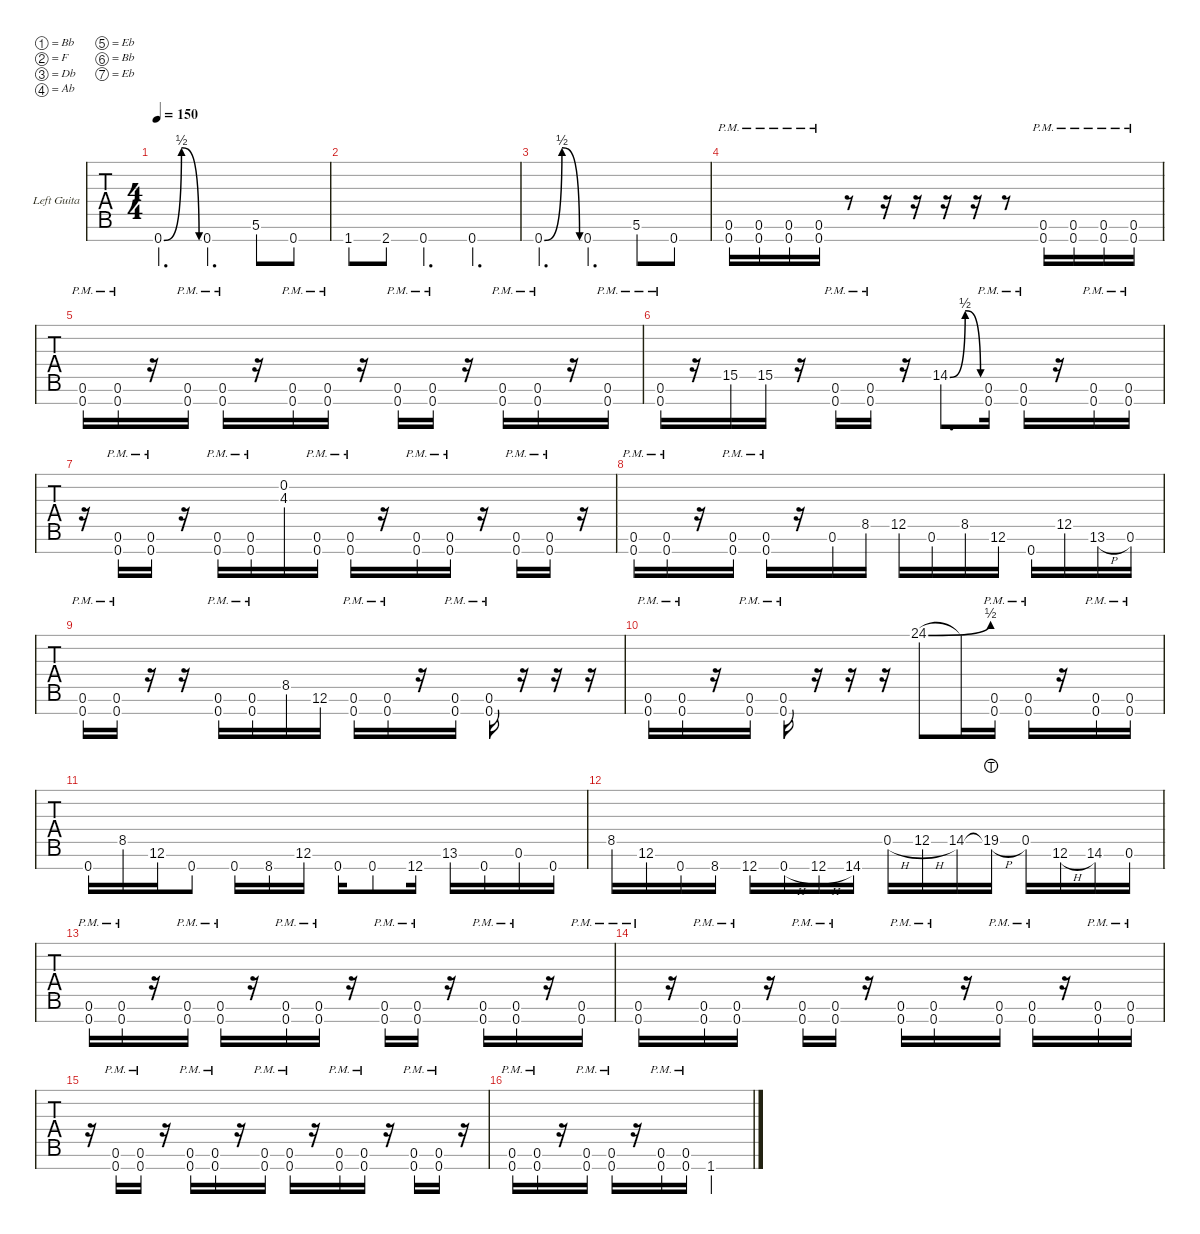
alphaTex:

\defaultSystemsLayout 4
\hideDynamics
\bracketExtendMode nobrackets
\firstSystemTrackNameOrientation horizontal
\track ("Left Guitar" "Left Guita") {instrument distortionguitar}
\staff {tabs}
\tuning (Bb3 F3 Db3 Ab2 Eb2 Bb1 Eb1)
\ts (4 4)
\tempo 150
\clef g2
\ks c
0.7{be (bendrelease 0 0 8.4 2 20.4 2 30 0) acc #}.4{d dy mf} 0.7{acc #}.4{d} 5.6{acc #}.8 0.7{acc #}.8 |
1.7.8 2.7.8 0.7{acc #}.4{d} 0.7{acc #}.4{d} |
0.7{be (bendrelease 0 0 8.4 2 20.4 2 30 0) acc #}.4{d} 0.7{acc #}.4{d} 5.6{acc #}.8 0.7{acc #}.8 |
(0.7{pm acc #} 0.6{pm acc #}).16 (0.7{pm acc #} 0.6{pm acc #}).16 (0.7{pm acc #} 0.6{pm acc #}).16 (0.7{pm acc #} 0.6{pm acc #}).16 r.8 r.16 r.16 r.16 r.16 r.8 (0.7{pm acc #} 0.6{pm acc #}).16 (0.7{pm acc #} 0.6{pm acc #}).16 (0.7{pm acc #} 0.6{pm acc #}).16 (0.7{pm acc #} 0.6{pm acc #}).16 |
(0.7{pm acc #} 0.6{pm acc #}).16 (0.7{pm acc #} 0.6{pm acc #}).16 r.16 (0.7{pm acc #} 0.6{pm acc #}).16 (0.7{pm acc #} 0.6{pm acc #}).16 r.16 (0.7{pm acc #} 0.6{pm acc #}).16 (0.7{pm acc #} 0.6{pm acc #}).16 r.16 (0.7{pm acc #} 0.6{pm acc #}).16 (0.7{pm acc #} 0.6{pm acc #}).16 r.16 (0.7{pm acc #} 0.6{pm acc #}).16 (0.7{pm acc #} 0.6{pm acc #}).16 r.16 (0.7{pm acc #} 0.6{pm acc #}).16 |
(0.7{pm acc #} 0.6{pm acc #}).16 r.16 15.5{acc #}.16 15.5{acc #}.16 r.16 (0.7{pm acc #} 0.6{pm acc #}).16 (0.7{pm acc #} 0.6{pm acc #}).16 r.16 14.5{be (bendrelease 0 0 9.6 2 20.4 2 30 0)}.8{d} (0.6{pm acc #} 0.7{pm acc #}).16 (0.7{pm acc #} 0.6{pm acc #}).16 r.16 (0.7{pm acc #} 0.6{pm acc #}).16 (0.6{pm acc #} 0.7{pm acc #}).16 |
r.16 (0.7{pm acc #} 0.6{pm acc #}).16 (0.7{pm acc #} 0.6{pm acc #}).16 r.16 (0.7{pm acc #} 0.6{pm acc #}).16 (0.7{pm acc #} 0.6{pm acc #}).16 (0.2 4.3).16 (0.7{pm acc #} 0.6{pm acc #}).16 (0.7{pm acc #} 0.6{pm acc #}).16 r.16 (0.7{pm acc #} 0.6{pm acc #}).16 (0.7{pm acc #} 0.6{pm acc #}).16 r.16 (0.7{pm acc #} 0.6{pm acc #}).16 (0.7{pm acc #} 0.6{pm acc #}).16 r.16 |
(0.7{pm acc #} 0.6{pm acc #}).16 (0.7{pm acc #} 0.6{pm acc #}).16 r.16 (0.7{pm acc #} 0.6{pm acc #}).16 (0.7{pm acc #} 0.6{pm acc #}).16 r.16 0.6{acc #}.16 8.5.16 12.5{acc #}.16 0.6{acc #}.16 8.5.16 12.6{acc #}.16 0.7{acc #}.16 12.5{acc #}.16 13.6{h}.16 0.6{acc #}.16 |
(0.7{pm acc #} 0.6{pm acc #}).16 (0.7{pm acc #} 0.6{pm acc #}).16 r.16 r.16 (0.7{pm acc #} 0.6{pm acc #}).16 (0.7{pm acc #} 0.6{pm acc #}).16 8.5.16 12.6{acc #}.16 (0.7{pm acc #} 0.6{pm acc #}).16 (0.7{pm acc #} 0.6{pm acc #}).16 r.16 (0.7{pm acc #} 0.6{pm acc #}).16 (0.7{pm acc #} 0.6{pm acc #}).16 r.16 r.16 r.16 |
(0.7{pm acc #} 0.6{pm acc #}).16 (0.7{pm acc #} 0.6{pm acc #}).16 r.16 (0.7{pm acc #} 0.6{pm acc #}).16 (0.7{pm acc #} 0.6{pm acc #}).16 r.16 r.16 r.16 24.1{be (bend 44.4 0 59.4 2) acc #}.8 24.1{t}.16 (0.7{pm acc #} 0.6{pm acc #}).16 (0.7{pm acc #} 0.6{pm acc #}).16 r.16 (0.7{pm acc #} 0.6{pm acc #}).16 (0.6{pm acc #} 0.7{pm acc #}).16 |
0.7{acc #}.16 8.5.16 12.6{acc #}.16 0.7{acc #}.8 0.7{acc #}.16 8.7.16 12.6{acc #}.16 0.7{acc #}.16 0.7{acc #}.8 12.7{acc #}.16 13.6.16 0.7{acc #}.16 0.6{acc #}.16 0.7{acc #}.16 |
8.5.16 12.6{acc #}.16 0.7{acc #}.16 8.7.16 12.7{acc #}.16 0.7{h acc #}.16 12.7{h acc #}.16 14.7.16 0.5{h acc #}.16 12.5{h acc #}.16 14.5.16 19.5{h lht acc #}.16 0.5{acc #}.16 12.6{h acc #}.16 14.6.16 0.6{acc #}.16 |
(0.7{pm acc #} 0.6{pm acc #}).16 (0.7{pm acc #} 0.6{pm acc #}).16 r.16 (0.7{pm acc #} 0.6{pm acc #}).16 (0.7{pm acc #} 0.6{pm acc #}).16 r.16 (0.7{pm acc #} 0.6{pm acc #}).16 (0.7{pm acc #} 0.6{pm acc #}).16 r.16 (0.7{pm acc #} 0.6{pm acc #}).16 (0.7{pm acc #} 0.6{pm acc #}).16 r.16 (0.7{pm acc #} 0.6{pm acc #}).16 (0.7{pm acc #} 0.6{pm acc #}).16 r.16 (0.7{pm acc #} 0.6{pm acc #}).16 |
(0.7{pm acc #} 0.6{pm acc #}).16 r.16 (0.7{pm acc #} 0.6{pm acc #}).16 (0.7{pm acc #} 0.6{pm acc #}).16 r.16 (0.7{pm acc #} 0.6{pm acc #}).16 (0.7{pm acc #} 0.6{pm acc #}).16 r.16 (0.7{pm acc #} 0.6{pm acc #}).16 (0.7{pm acc #} 0.6{pm acc #}).16 r.16 (0.7{pm acc #} 0.6{pm acc #}).16 (0.7{pm acc #} 0.6{pm acc #}).16 r.16 (0.7{pm acc #} 0.6{pm acc #}).16 (0.7{pm acc #} 0.6{pm acc #}).16 |
r.16 (0.7{pm acc #} 0.6{pm acc #}).16 (0.7{pm acc #} 0.6{pm acc #}).16 r.16 (0.7{pm acc #} 0.6{pm acc #}).16 (0.7{pm acc #} 0.6{pm acc #}).16 r.16 (0.7{pm acc #} 0.6{pm acc #}).16 (0.7{pm acc #} 0.6{pm acc #}).16 r.16 (0.7{pm acc #} 0.6{pm acc #}).16 (0.7{pm acc #} 0.6{pm acc #}).16 r.16 (0.7{pm acc #} 0.6{pm acc #}).16 (0.7{pm acc #} 0.6{pm acc #}).16 r.16 |
(0.7{pm acc #} 0.6{pm acc #}).16 (0.7{pm acc #} 0.6{pm acc #}).16 r.16 (0.7{pm acc #} 0.6{pm acc #}).16 (0.7{pm acc #} 0.6{pm acc #}).16 r.16 (0.7{pm acc #} 0.6{pm acc #}).16 (0.7{pm acc #} 0.6{pm acc #}).16 1.7.2
